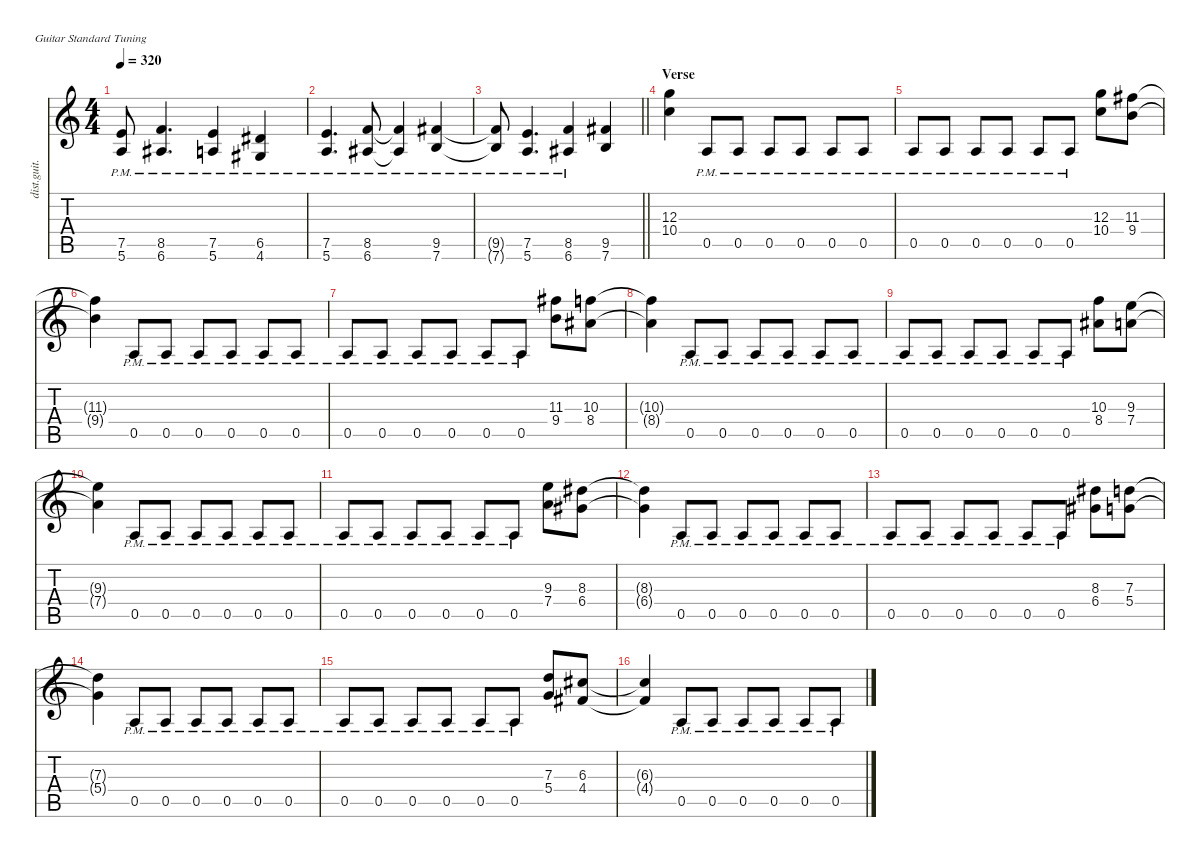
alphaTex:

\defaultSystemsLayout 4
\hideDynamics
\bracketExtendMode nobrackets
\track ("Dave Mustaine" "dist.guit.") {instrument distortionguitar}
\staff {score tabs}
\tuning (E4 B3 G3 D3 A2 E2)
\ts (4 4)
\tempo 320
\clef g2
\ks c
(7.5{pm t} 5.6{pm t}).8{dy f beam Up} (8.5{pm} 6.6{pm acc #}).4{d beam Up} (7.5{pm} 5.6{pm}).4{beam Up} (6.5{pm acc #} 4.6{pm acc #}).4{beam Up} |
(7.5{pm} 5.6{pm}).4{d beam Up} (8.5{pm} 6.6{pm acc #}).8{beam Up} (8.5{pm t} 6.6{pm t acc #}).4{beam Up} (9.5{pm acc #} 7.6{pm}).4{beam Up} |
\barLineRight lightlight
(9.5{pm t acc #} 7.6{pm t}).8{beam Up} (7.5{pm} 5.6{pm}).4{d beam Up} (8.5{pm} 6.6{pm acc #}).4{beam Up} (9.5{acc #} 7.6).4{beam Up} |
\section ("" "Verse")
(12.3 10.4).4{beam Down} 0.5{pm}.8{beam Up} 0.5{pm}.8{beam Up} 0.5{pm}.8{beam Up} 0.5{pm}.8{beam Up} 0.5{pm}.8{beam Up} 0.5{pm}.8{beam Up} |
0.5{pm}.8{beam Up} 0.5{pm}.8{beam Up} 0.5{pm}.8{beam Up} 0.5{pm}.8{beam Up} 0.5{pm}.8{beam Up} 0.5{pm}.8{beam Up} (12.3 10.4).8{beam Down} (11.3{acc #} 9.4).8{beam Down} |
(11.3{t acc #} 9.4{t}).4{beam Down} 0.5{pm}.8{beam Up} 0.5{pm}.8{beam Up} 0.5{pm}.8{beam Up} 0.5{pm}.8{beam Up} 0.5{pm}.8{beam Up} 0.5{pm}.8{beam Up} |
0.5{pm}.8{beam Up} 0.5{pm}.8{beam Up} 0.5{pm}.8{beam Up} 0.5{pm}.8{beam Up} 0.5{pm}.8{beam Up} 0.5{pm}.8{beam Up} (11.3{acc #} 9.4).8{beam Down} (10.3 8.4{acc #}).8{beam Down} |
(10.3{t} 8.4{t acc #}).4{beam Down} 0.5{pm}.8{beam Up} 0.5{pm}.8{beam Up} 0.5{pm}.8{beam Up} 0.5{pm}.8{beam Up} 0.5{pm}.8{beam Up} 0.5{pm}.8{beam Up} |
0.5{pm}.8{beam Up} 0.5{pm}.8{beam Up} 0.5{pm}.8{beam Up} 0.5{pm}.8{beam Up} 0.5{pm}.8{beam Up} 0.5{pm}.8{beam Up} (10.3 8.4{acc #}).8{beam Down} (9.3 7.4).8{beam Down} |
(9.3{t} 7.4{t}).4{beam Down} 0.5{pm}.8{beam Up} 0.5{pm}.8{beam Up} 0.5{pm}.8{beam Up} 0.5{pm}.8{beam Up} 0.5{pm}.8{beam Up} 0.5{pm}.8{beam Up} |
0.5{pm}.8{beam Up} 0.5{pm}.8{beam Up} 0.5{pm}.8{beam Up} 0.5{pm}.8{beam Up} 0.5{pm}.8{beam Up} 0.5{pm}.8{beam Up} (9.3 7.4).8{beam Down} (8.3{acc #} 6.4{acc #}).8{beam Down} |
(8.3{t acc #} 6.4{t acc #}).4{beam Down} 0.5{pm}.8{beam Up} 0.5{pm}.8{beam Up} 0.5{pm}.8{beam Up} 0.5{pm}.8{beam Up} 0.5{pm}.8{beam Up} 0.5{pm}.8{beam Up} |
0.5{pm}.8{beam Up} 0.5{pm}.8{beam Up} 0.5{pm}.8{beam Up} 0.5{pm}.8{beam Up} 0.5{pm}.8{beam Up} 0.5{pm}.8{beam Up} (8.3{acc #} 6.4{acc #}).8{beam Down} (7.3 5.4).8{beam Down} |
(7.3{t} 5.4{t}).4{beam Down} 0.5{pm}.8{beam Up} 0.5{pm}.8{beam Up} 0.5{pm}.8{beam Up} 0.5{pm}.8{beam Up} 0.5{pm}.8{beam Up} 0.5{pm}.8{beam Up} |
0.5{pm}.8{beam Up} 0.5{pm}.8{beam Up} 0.5{pm}.8{beam Up} 0.5{pm}.8{beam Up} 0.5{pm}.8{beam Up} 0.5{pm}.8{beam Up} (7.3 5.4).8{beam Up} (6.3{acc #} 4.4{acc #}).8{beam Up} |
(6.3{t acc #} 4.4{t acc #}).4{beam Up} 0.5{pm}.8{beam Up} 0.5{pm}.8{beam Up} 0.5{pm}.8{beam Up} 0.5{pm}.8{beam Up} 0.5{pm}.8{beam Up} 0.5{pm}.8{beam Up}
